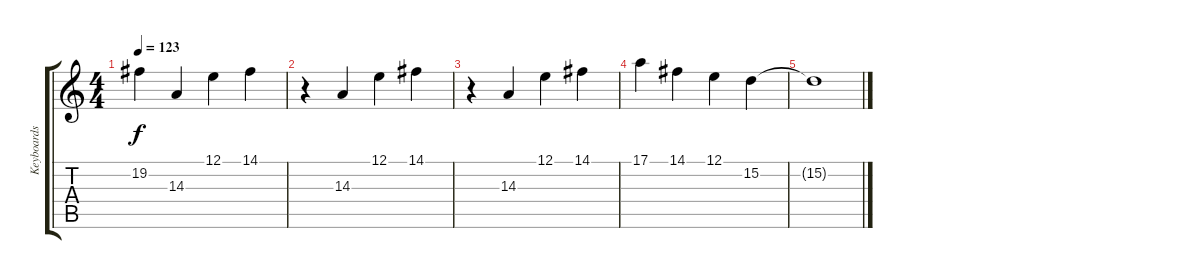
\track ("Keyboards (Higher Octave)" "Keyboards ") {instrument synthbrass2}
\staff {score tabs}
\tuning (E4 B3 G3 D3 A2 E2) {hide}
\ts (4 4)
\tempo 123
\clef g2
\ks c
19.2.4{dy f} 14.3.4 12.1.4 14.1.4 |
r.4 14.3.4 12.1.4 14.1.4 |
r.4 14.3.4 12.1.4 14.1.4 |
17.1.4 14.1.4 12.1.4 15.2.4 |
15.2{t}.1
